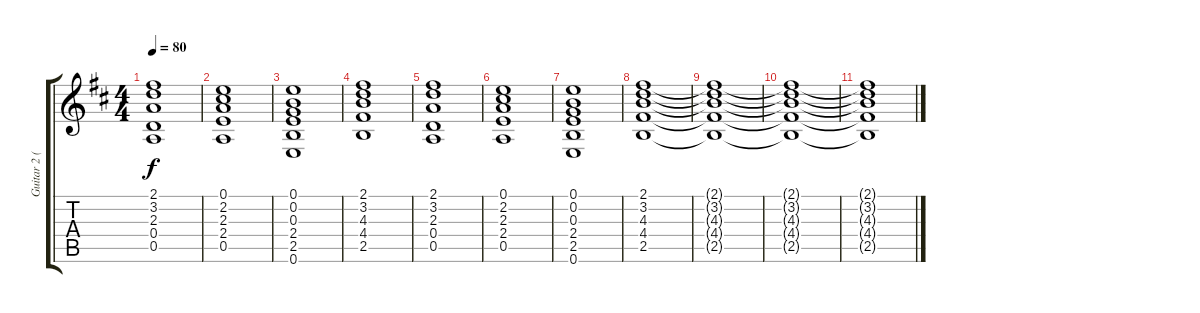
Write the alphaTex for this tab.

\track ("Guitar 2 (R. Peake)" "Guitar 2 (") {instrument overdrivenguitar}
\staff {score tabs}
\tuning (E4 B3 G3 D3 A2 E2) {hide}
\ts (4 4)
\tempo 80
\clef g2
\ks d
(2.1 3.2 2.3 0.4 0.5).1{dy f} |
(0.1 2.2 2.3 2.4 0.5).1 |
(0.1 0.2 0.3 2.4 2.5 0.6).1 |
(2.1 3.2 4.3 4.4 2.5).1 |
(2.1 3.2 2.3 0.4 0.5).1 |
(0.1 2.2 2.3 2.4 0.5).1 |
(0.1 0.2 0.3 2.4 2.5 0.6).1 |
(2.1 3.2 4.3 4.4 2.5).1 |
(2.1{t} 3.2{t} 4.3{t} 4.4{t} 2.5{t}).1 |
(2.1{t} 3.2{t} 4.3{t} 4.4{t} 2.5{t}).1 |
(2.1{t} 3.2{t} 4.3{t} 4.4{t} 2.5{t}).1
